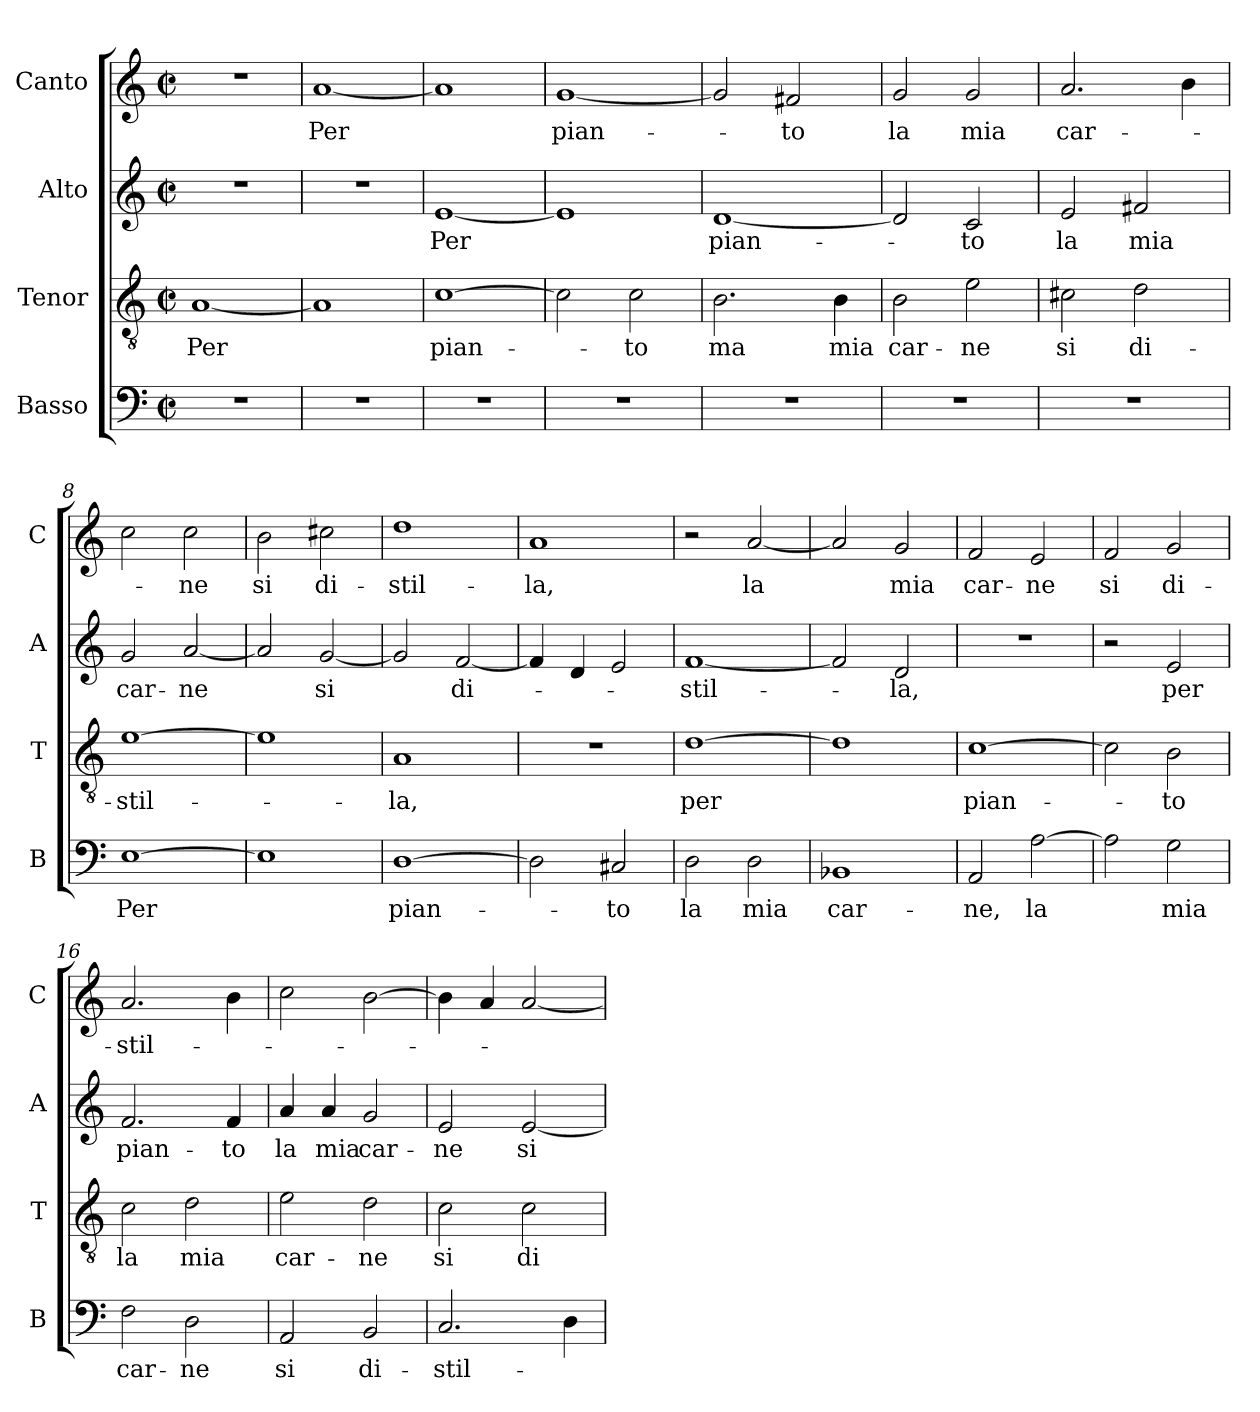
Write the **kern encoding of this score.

**kern	**text	**kern	**text	**kern	**text	**kern	**text
*part4	*part4	*part3	*part3	*part2	*part2	*part1	*part1
*staff4	*staff4	*staff3	*staff3	*staff2	*staff2	*staff1	*staff1
*I"Basso	*	*I"Tenor	*	*I"Alto	*	*I"Canto	*
*I'B	*	*I'T	*	*I'A	*	*I'C	*
*clefF4	*	*clefGv2	*	*clefG2	*	*clefG2	*
*k[]	*	*k[]	*	*k[]	*	*k[]	*
*C:	*	*C:	*	*C:	*	*C:	*
*M2/2	*	*M2/2	*	*M2/2	*	*M2/2	*
*met(c|)	*	*met(c|)	*	*met(c|)	*	*met(c|)	*
=1	=1	=1	=1	=1	=1	=1	=1
!	!	!	!LO:LY:b	!	!	!	!
1r	.	[1A	Per	1r	.	1r	.
=2	=2	=2	=2	=2	=2	=2	=2
!	!	!	!	!	!	!	!LO:LY:b
1r	.	1A]	.	1r	.	[1a	Per
=3	=3	=3	=3	=3	=3	=3	=3
!	!	!	!LO:LY:b	!	!LO:LY:b	!	!
1r	.	[1c	pian-	[1e	Per	1a]	.
=4	=4	=4	=4	=4	=4	=4	=4
!	!	!	!	!	!	!	!LO:LY:b
1r	.	2c\]	.	1e]	.	[1g	pian-
!	!	!	!LO:LY:b	!	!	!	!
.	.	2c\	-to	.	.	.	.
=5	=5	=5	=5	=5	=5	=5	=5
!	!	!	!LO:LY:b	!	!LO:LY:b	!	!
1r	.	2.B\	ma	[1d	pian-	2g/]	.
!	!	!	!	!	!	!	!LO:LY:b
.	.	.	.	.	.	2f#X/	-to
!	!	!	!LO:LY:b	!	!	!	!
.	.	4B\	mia	.	.	.	.
=6	=6	=6	=6	=6	=6	=6	=6
!	!	!	!LO:LY:b	!	!	!	!LO:LY:b
1r	.	2B\	car-	2d/]	.	2g/	la
!	!	!	!LO:LY:b	!	!LO:LY:b	!	!LO:LY:b
.	.	2e\	-ne	2c/	-to	2g/	mia
!!LO:LB:g=z
=7	=7	=7	=7	=7	=7	=7	=7
!	!	!	!LO:LY:b	!	!LO:LY:b	!	!LO:LY:b
1r	.	2c#X\	si	2e/	la	2.a/	car-
!	!	!	!LO:LY:b	!	!LO:LY:b	!	!
.	.	2d\	di-	2f#X/	mia	.	.
.	.	.	.	.	.	4b\	.
=8	=8	=8	=8	=8	=8	=8	=8
!	!LO:LY:b	!	!LO:LY:b	!	!LO:LY:b	!	!
[1E	Per	[1e	-stil-	2g/	car-	2cc\	.
!	!	!	!	!	!LO:LY:b	!	!LO:LY:b
.	.	.	.	[2a/	-ne	2cc\	-ne
=9	=9	=9	=9	=9	=9	=9	=9
!	!	!	!	!	!	!	!LO:LY:b
1E]	.	1e]	.	2a/]	.	2b\	si
!	!	!	!	!	!LO:LY:b	!	!LO:LY:b
.	.	.	.	[2g/	si	2cc#X\	di-
=10	=10	=10	=10	=10	=10	=10	=10
!	!LO:LY:b	!	!LO:LY:b	!	!	!	!LO:LY:b
[1D	pian-	1A	-la,	2g/]	.	1dd	-stil-
!	!	!	!	!	!LO:LY:b	!	!
.	.	.	.	[2f/	di-	.	.
=11	=11	=11	=11	=11	=11	=11	=11
!	!	!	!	!	!	!	!LO:LY:b
2D\]	.	1r	.	4f/]	.	1a	-la,
.	.	.	.	4d/	.	.	.
!	!LO:LY:b	!	!	!	!	!	!
2C#X/	-to	.	.	2e/	.	.	.
=12	=12	=12	=12	=12	=12	=12	=12
!	!LO:LY:b	!	!LO:LY:b	!	!LO:LY:b	!	!
2D\	la	[1d	per	[1f	-stil-	2r	.
!	!LO:LY:b	!	!	!	!	!	!LO:LY:b
2D\	mia	.	.	.	.	[2a/	la
=13	=13	=13	=13	=13	=13	=13	=13
!	!LO:LY:b	!	!	!	!	!	!
1BB-X	car-	1d]	.	2f/]	.	2a/]	.
!	!	!	!	!	!LO:LY:b	!	!LO:LY:b
.	.	.	.	2d/	-la,	2g/	mia
!!LO:LB:g=z
=14	=14	=14	=14	=14	=14	=14	=14
!	!LO:LY:b	!	!LO:LY:b	!	!	!	!LO:LY:b
2AA/	-ne,	[1c	pian-	1r	.	2f/	car-
!	!LO:LY:b	!	!	!	!	!	!LO:LY:b
[2A\	la	.	.	.	.	2e/	-ne
=15	=15	=15	=15	=15	=15	=15	=15
!	!	!	!	!	!	!	!LO:LY:b
2A\]	.	2c\]	.	2r	.	2f/	si
!	!LO:LY:b	!	!LO:LY:b	!	!LO:LY:b	!	!LO:LY:b
2G\	mia	2B\	-to	2e/	per	2g/	di-
=16	=16	=16	=16	=16	=16	=16	=16
!	!LO:LY:b	!	!LO:LY:b	!	!LO:LY:b	!	!LO:LY:b
2F\	car-	2c\	la	2.f/	pian-	2.a/	-stil-
!	!LO:LY:b	!	!LO:LY:b	!	!	!	!
2D\	-ne	2d\	mia	.	.	.	.
!	!	!	!	!	!LO:LY:b	!	!
.	.	.	.	4f/	-to	4b\	.
=17	=17	=17	=17	=17	=17	=17	=17
!	!LO:LY:b	!	!LO:LY:b	!	!LO:LY:b	!	!
2AA/	si	2e\	car-	4a/	la	2cc\	.
!	!	!	!	!	!LO:LY:b	!	!
.	.	.	.	4a/	mia	.	.
!	!LO:LY:b	!	!LO:LY:b	!	!LO:LY:b	!	!
2BB/	di-	2d\	-ne	2g/	car-	[2b\	.
=18	=18	=18	=18	=18	=18	=18	=18
!	!LO:LY:b	!	!LO:LY:b	!	!LO:LY:b	!	!
2.C/	-stil-	2c\	si	2e/	-ne	4b\]	.
.	.	.	.	.	.	4a/	.
!	!	!	!LO:LY:b	!	!LO:LY:b	!	!
.	.	2c\	di-	[2e/	si	[2a/	.
4D\	.	.	.	.	.	.	.
=	=	=	=	=	=	=	=
*-	*-	*-	*-	*-	*-	*-	*-
